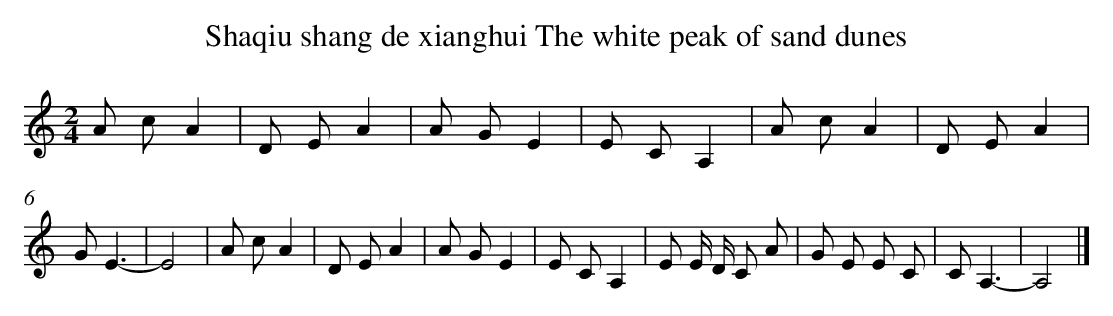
X:1
T: Shaqiu shang de xianghui The white peak of sand dunes
L: 1/8
M: 2/4
K: C
A cA2 [I:setbarnb 1]|
D EA2 |
A GE2 |
E CA,2 |
A cA2 |
D EA2 |
GE3- |
E4 |
A cA2 |
D EA2 |
A GE2 |
E CA,2 |
E E/ D/ C A |
G E E C |
CA,3- |
A,4 |]
